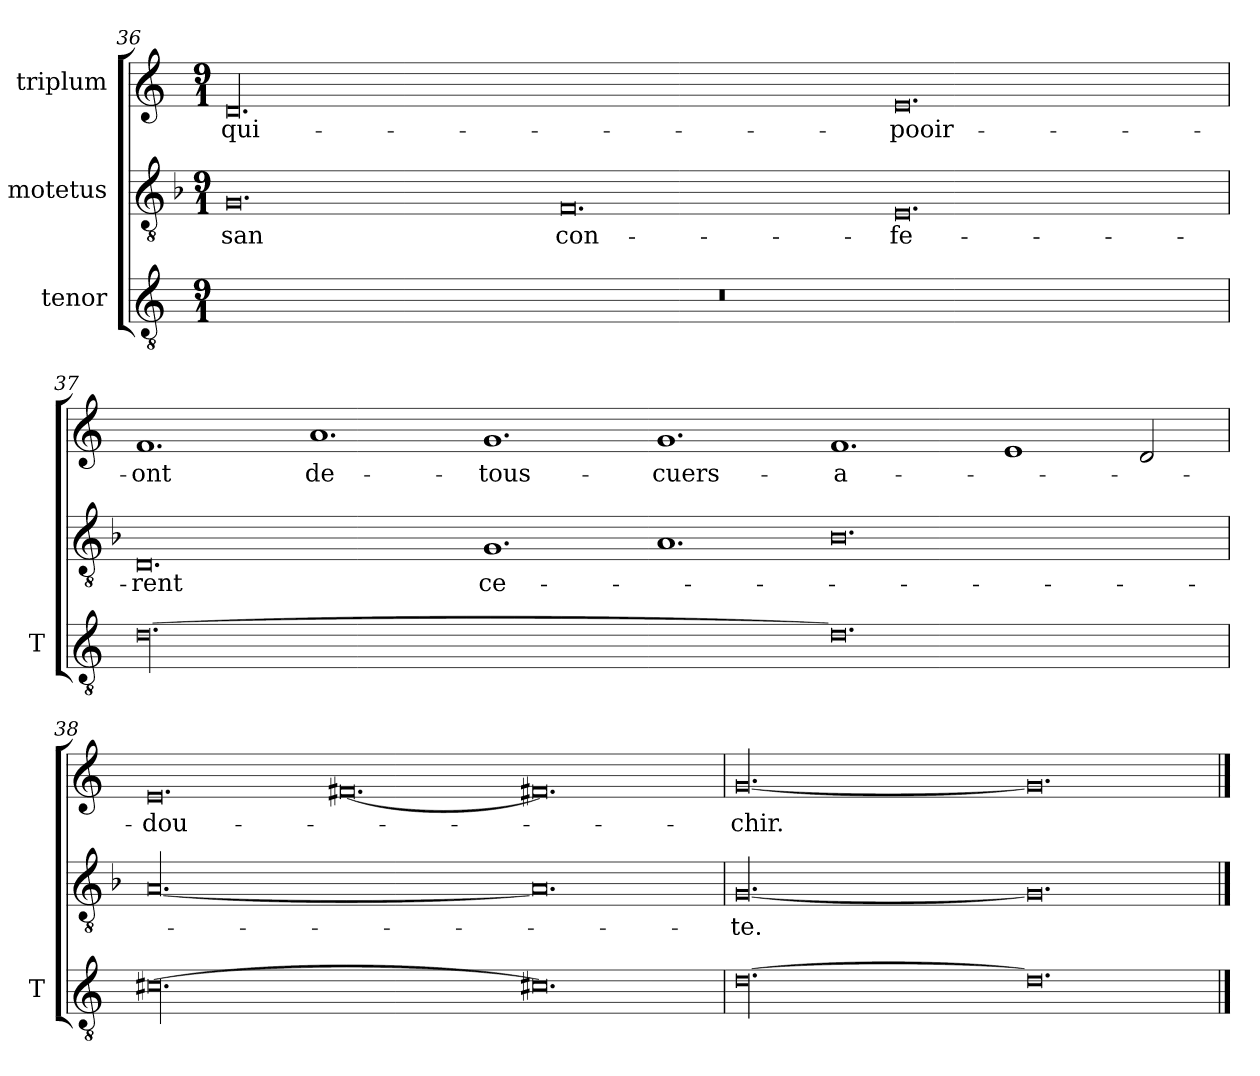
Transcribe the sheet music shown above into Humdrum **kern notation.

**kern	**kern	**text	**kern	**text
*part3	*part2	*part2	*part1	*part1
*staff3	*staff2	*staff2	*staff1	*staff1
*I"tenor	*I"motetus	*	*I"triplum	*
*I'T	*	*	*	*
*clefGv2	*clefGv2	*	*clefG2	*
*k[]	*k[b-]	*	*k[]	*
*C:	*F:	*	*C:	*
*M9/1	*M9/1	*	*M9/1	*
=36	=36	=36	=36	=36
1%9r	0.G/	-san	00.d/	qui-
.	0.F/	con-	.	.
.	0.E/	-fe-	0.e/	pooir-
!!LO:LB:g=z
=37	=37	=37	=37	=37
[00.d\	0.D/	-rent	1.f/	-ont
.	.	.	1.a/	de-
.	1.G/	ce-	1.g/	tous-
.	1.A/	.	1.g/	cuers-
0.d\]	0.B-\	.	1.f/	a-
.	.	.	1e/	.
.	.	.	2d/	.
=38	=38	=38	=38	=38
[00.c#X\	[00.A/	.	0.e/	-dou-
.	.	.	[0.f#X/	.
0.c#X\]	0.A/]	.	0.f#X/]	.
=39	=39	=39	=39	=39
[00.d\	[00.G/	-te.	[00.g/	-chir.
0.d\]	0.G/]	.	0.g/]	.
==	==	==	==	==
*-	*-	*-	*-	*-
